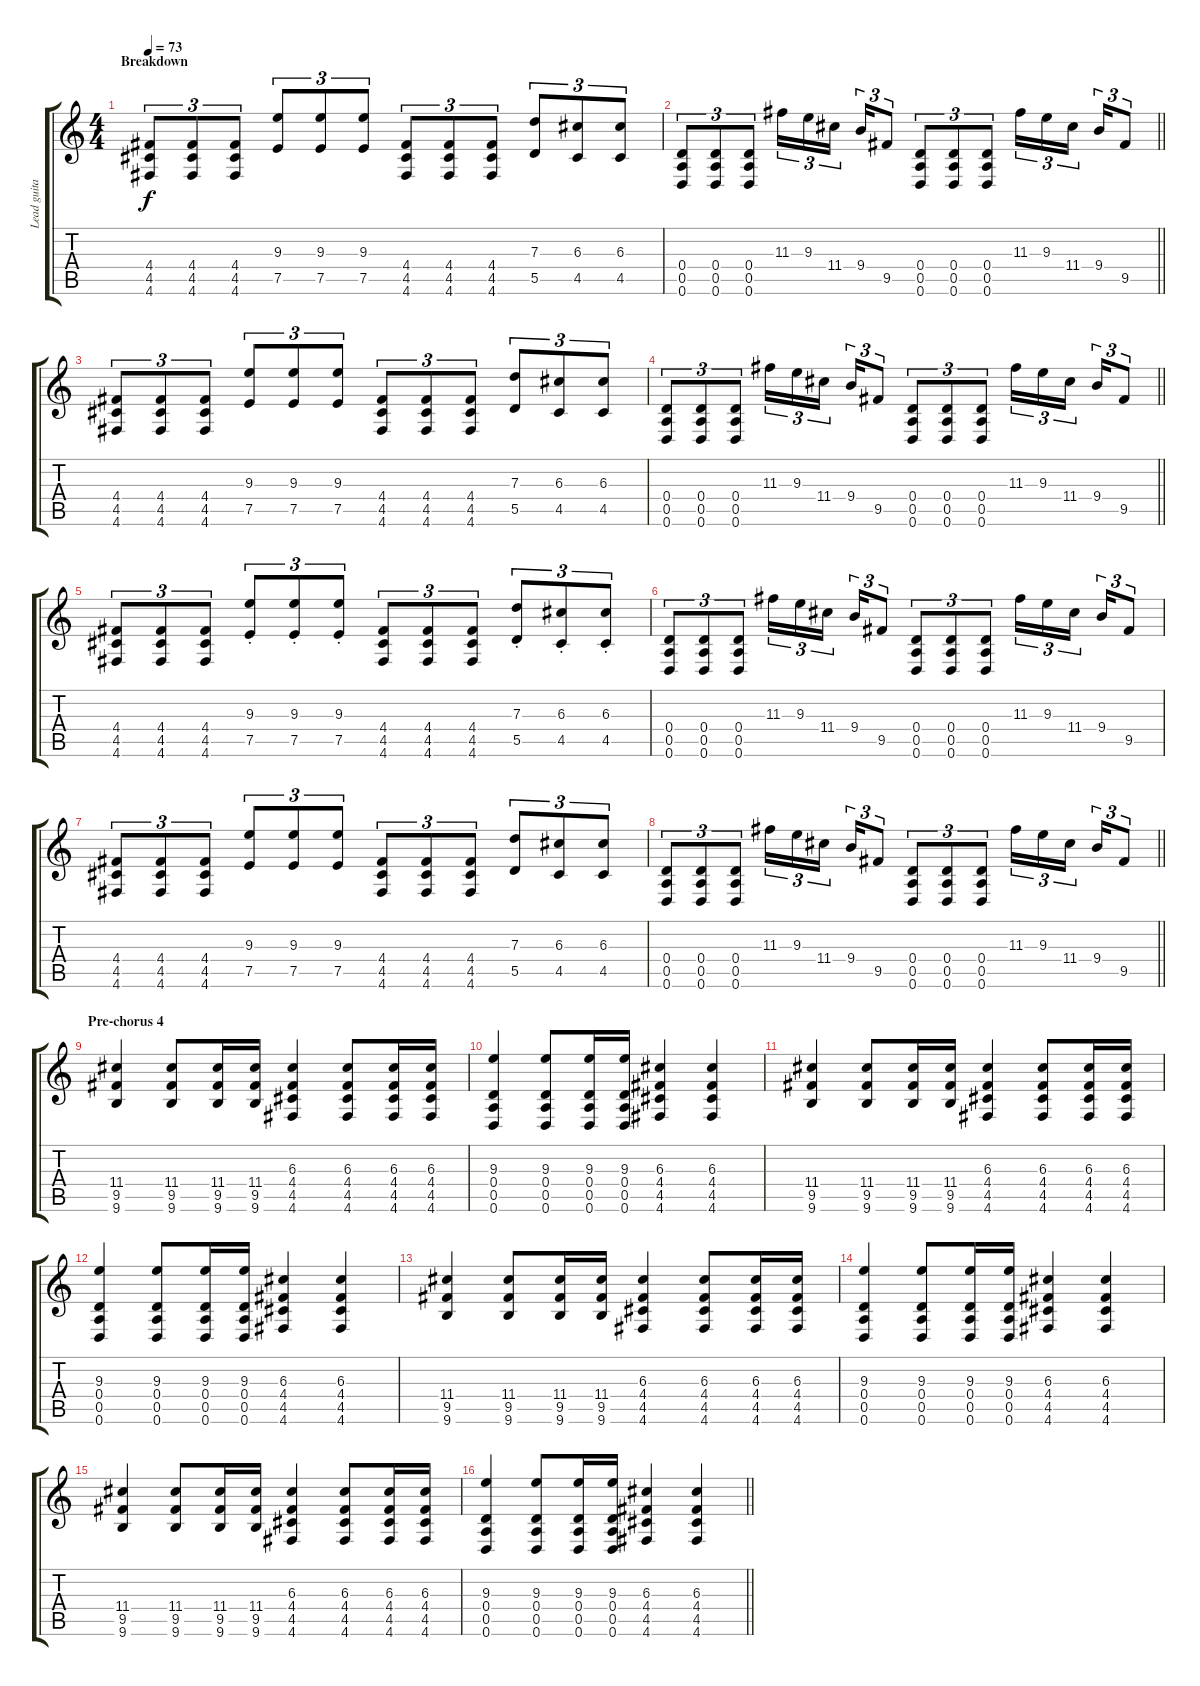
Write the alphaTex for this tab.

\track ("Lead guitar" "Lead guita") {instrument distortionguitar}
\staff {score tabs}
\tuning (E4 B3 G3 D3 A2 D2) {hide}
\ts (4 4)
\section ("" "Breakdown")
\tempo 73
\clef g2
\ks c
(4.4 4.5 4.6).8{tu (3 2) dy f} (4.4 4.5 4.6).8{tu (3 2)} (4.4 4.5 4.6).8{tu (3 2)} (9.3 7.5).8{tu (3 2)} (9.3 7.5).8{tu (3 2)} (9.3 7.5).8{tu (3 2)} (4.4 4.5 4.6).8{tu (3 2)} (4.4 4.5 4.6).8{tu (3 2)} (4.4 4.5 4.6).8{tu (3 2)} (7.3 5.5).8{tu (3 2)} (6.3 4.5).8{tu (3 2)} (6.3 4.5).8{tu (3 2)} |
\barLineRight lightlight
(0.4 0.5 0.6).8{tu (3 2)} (0.4 0.5 0.6).8{tu (3 2)} (0.4 0.5 0.6).8{tu (3 2)} 11.3.16{tu (3 2)} 9.3.16{tu (3 2)} 11.4.16{tu (3 2) beam splitsecondary} 9.4.16{tu (3 2)} 9.5.8{tu (3 2)} (0.4 0.5 0.6).8{tu (3 2)} (0.4 0.5 0.6).8{tu (3 2)} (0.4 0.5 0.6).8{tu (3 2)} 11.3.16{tu (3 2)} 9.3.16{tu (3 2)} 11.4.16{tu (3 2) beam splitsecondary} 9.4.16{tu (3 2)} 9.5.8{tu (3 2)} |
(4.4 4.5 4.6).8{tu (3 2)} (4.4 4.5 4.6).8{tu (3 2)} (4.4 4.5 4.6).8{tu (3 2)} (9.3 7.5).8{tu (3 2)} (9.3 7.5).8{tu (3 2)} (9.3 7.5).8{tu (3 2)} (4.4 4.5 4.6).8{tu (3 2)} (4.4 4.5 4.6).8{tu (3 2)} (4.4 4.5 4.6).8{tu (3 2)} (7.3 5.5).8{tu (3 2)} (6.3 4.5).8{tu (3 2)} (6.3 4.5).8{tu (3 2)} |
\barLineRight lightlight
(0.4 0.5 0.6).8{tu (3 2)} (0.4 0.5 0.6).8{tu (3 2)} (0.4 0.5 0.6).8{tu (3 2)} 11.3.16{tu (3 2)} 9.3.16{tu (3 2)} 11.4.16{tu (3 2) beam splitsecondary} 9.4.16{tu (3 2)} 9.5.8{tu (3 2)} (0.4 0.5 0.6).8{tu (3 2)} (0.4 0.5 0.6).8{tu (3 2)} (0.4 0.5 0.6).8{tu (3 2)} 11.3.16{tu (3 2)} 9.3.16{tu (3 2)} 11.4.16{tu (3 2) beam splitsecondary} 9.4.16{tu (3 2)} 9.5.8{tu (3 2)} |
(4.4 4.5 4.6).8{tu (3 2)} (4.4 4.5 4.6).8{tu (3 2)} (4.4 4.5 4.6).8{tu (3 2)} (9.3{st} 7.5{st}).8{tu (3 2)} (9.3{st} 7.5{st}).8{tu (3 2)} (9.3{st} 7.5{st}).8{tu (3 2)} (4.4 4.5 4.6).8{tu (3 2)} (4.4 4.5 4.6).8{tu (3 2)} (4.4 4.5 4.6).8{tu (3 2)} (7.3{st} 5.5{st}).8{tu (3 2)} (6.3{st} 4.5{st}).8{tu (3 2)} (6.3{st} 4.5{st}).8{tu (3 2)} |
(0.4 0.5 0.6).8{tu (3 2)} (0.4 0.5 0.6).8{tu (3 2)} (0.4 0.5 0.6).8{tu (3 2)} 11.3.16{tu (3 2)} 9.3.16{tu (3 2)} 11.4.16{tu (3 2) beam splitsecondary} 9.4.16{tu (3 2)} 9.5.8{tu (3 2)} (0.4 0.5 0.6).8{tu (3 2)} (0.4 0.5 0.6).8{tu (3 2)} (0.4 0.5 0.6).8{tu (3 2)} 11.3.16{tu (3 2)} 9.3.16{tu (3 2)} 11.4.16{tu (3 2) beam splitsecondary} 9.4.16{tu (3 2)} 9.5.8{tu (3 2)} |
(4.4 4.5 4.6).8{tu (3 2)} (4.4 4.5 4.6).8{tu (3 2)} (4.4 4.5 4.6).8{tu (3 2)} (9.3 7.5).8{tu (3 2)} (9.3 7.5).8{tu (3 2)} (9.3 7.5).8{tu (3 2)} (4.4 4.5 4.6).8{tu (3 2)} (4.4 4.5 4.6).8{tu (3 2)} (4.4 4.5 4.6).8{tu (3 2)} (7.3 5.5).8{tu (3 2)} (6.3 4.5).8{tu (3 2)} (6.3 4.5).8{tu (3 2)} |
\barLineRight lightlight
(0.4 0.5 0.6).8{tu (3 2)} (0.4 0.5 0.6).8{tu (3 2)} (0.4 0.5 0.6).8{tu (3 2)} 11.3.16{tu (3 2)} 9.3.16{tu (3 2)} 11.4.16{tu (3 2) beam splitsecondary} 9.4.16{tu (3 2)} 9.5.8{tu (3 2)} (0.4 0.5 0.6).8{tu (3 2)} (0.4 0.5 0.6).8{tu (3 2)} (0.4 0.5 0.6).8{tu (3 2)} 11.3.16{tu (3 2)} 9.3.16{tu (3 2)} 11.4.16{tu (3 2) beam splitsecondary} 9.4.16{tu (3 2)} 9.5.8{tu (3 2)} |
\section ("" "Pre-chorus 4")
(11.4 9.5 9.6).4 (11.4 9.5 9.6).8 (11.4 9.5 9.6).16 (11.4 9.5 9.6).16 (6.3 4.4 4.5 4.6).4 (6.3 4.4 4.5 4.6).8 (6.3 4.4 4.5 4.6).16 (6.3 4.4 4.5 4.6).16 |
(9.3 0.4 0.5 0.6).4 (9.3 0.4 0.5 0.6).8 (9.3 0.4 0.5 0.6).16 (9.3 0.4 0.5 0.6).16 (6.3 4.4 4.5 4.6).4 (6.3 4.4 4.5 4.6).4 |
(11.4 9.5 9.6).4 (11.4 9.5 9.6).8 (11.4 9.5 9.6).16 (11.4 9.5 9.6).16 (6.3 4.4 4.5 4.6).4 (6.3 4.4 4.5 4.6).8 (6.3 4.4 4.5 4.6).16 (6.3 4.4 4.5 4.6).16 |
(9.3 0.4 0.5 0.6).4 (9.3 0.4 0.5 0.6).8 (9.3 0.4 0.5 0.6).16 (9.3 0.4 0.5 0.6).16 (6.3 4.4 4.5 4.6).4 (6.3 4.4 4.5 4.6).4 |
(11.4 9.5 9.6).4 (11.4 9.5 9.6).8 (11.4 9.5 9.6).16 (11.4 9.5 9.6).16 (6.3 4.4 4.5 4.6).4 (6.3 4.4 4.5 4.6).8 (6.3 4.4 4.5 4.6).16 (6.3 4.4 4.5 4.6).16 |
(9.3 0.4 0.5 0.6).4 (9.3 0.4 0.5 0.6).8 (9.3 0.4 0.5 0.6).16 (9.3 0.4 0.5 0.6).16 (6.3 4.4 4.5 4.6).4 (6.3 4.4 4.5 4.6).4 |
(11.4 9.5 9.6).4 (11.4 9.5 9.6).8 (11.4 9.5 9.6).16 (11.4 9.5 9.6).16 (6.3 4.4 4.5 4.6).4 (6.3 4.4 4.5 4.6).8 (6.3 4.4 4.5 4.6).16 (6.3 4.4 4.5 4.6).16 |
\barLineRight lightlight
(9.3 0.4 0.5 0.6).4 (9.3 0.4 0.5 0.6).8 (9.3 0.4 0.5 0.6).16 (9.3 0.4 0.5 0.6).16 (6.3 4.4 4.5 4.6).4 (6.3 4.4 4.5 4.6).4
